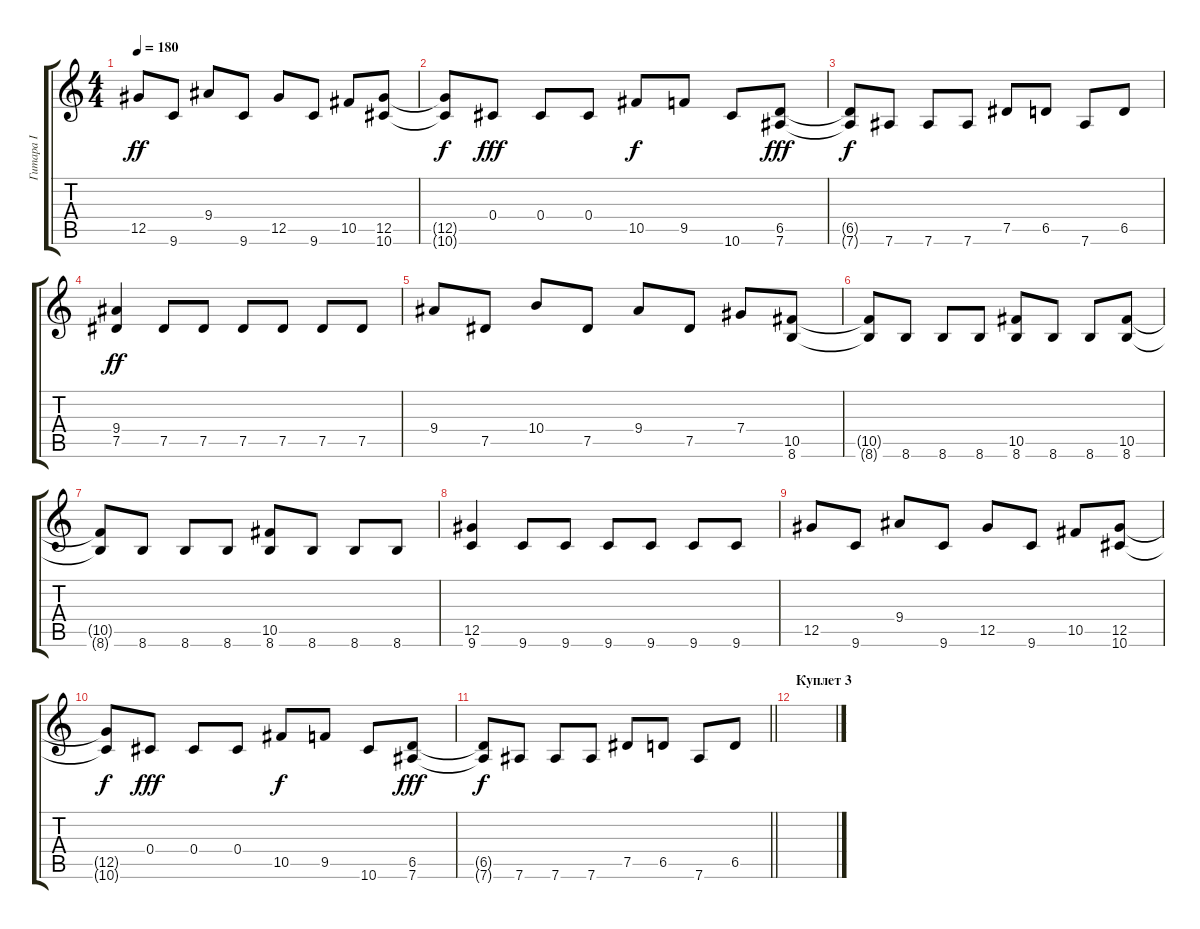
\track ("Гитара I" "Гитара I") {instrument distortionguitar}
\staff {score tabs}
\tuning (Eb4 Bb3 Gb3 Db3 Ab2 Eb2) {hide}
\ts (4 4)
\tempo 180
\clef g2
\ks c
12.5.8{dy ff} 9.6.8 9.4.8 9.6.8 12.5.8 9.6.8 10.5.8 (12.5 10.6).8 |
(12.5{t} 10.6{t}).8{dy f} 0.4.8{dy fff} 0.4.8 0.4.8 10.5.8{dy f} 9.5.8 10.6.8 (6.5 7.6).8{dy fff} |
(6.5{t} 7.6{t}).8{dy f} 7.6.8 7.6.8 7.6.8 7.5.8 6.5.8 7.6.8 6.5.8 |
(9.4 7.5).4{dy ff} 7.5.8 7.5.8 7.5.8 7.5.8 7.5.8 7.5.8 |
9.4.8 7.5.8 10.4.8 7.5.8 9.4.8 7.5.8 7.4.8 (10.5 8.6).8 |
(10.5{t} 8.6{t}).8 8.6.8 8.6.8 8.6.8 (10.5 8.6).8 8.6.8 8.6.8 (10.5 8.6).8 |
(10.5{t} 8.6{t}).8 8.6.8 8.6.8 8.6.8 (10.5 8.6).8 8.6.8 8.6.8 8.6.8 |
(12.5 9.6).4 9.6.8 9.6.8 9.6.8 9.6.8 9.6.8 9.6.8 |
12.5.8 9.6.8 9.4.8 9.6.8 12.5.8 9.6.8 10.5.8 (12.5 10.6).8 |
(12.5{t} 10.6{t}).8{dy f} 0.4.8{dy fff} 0.4.8 0.4.8 10.5.8{dy f} 9.5.8 10.6.8 (6.5 7.6).8{dy fff} |
\barLineRight lightlight
(6.5{t} 7.6{t}).8{dy f} 7.6.8 7.6.8 7.6.8 7.5.8 6.5.8 7.6.8 6.5.8 |
\section ("" "Куплет 3")
